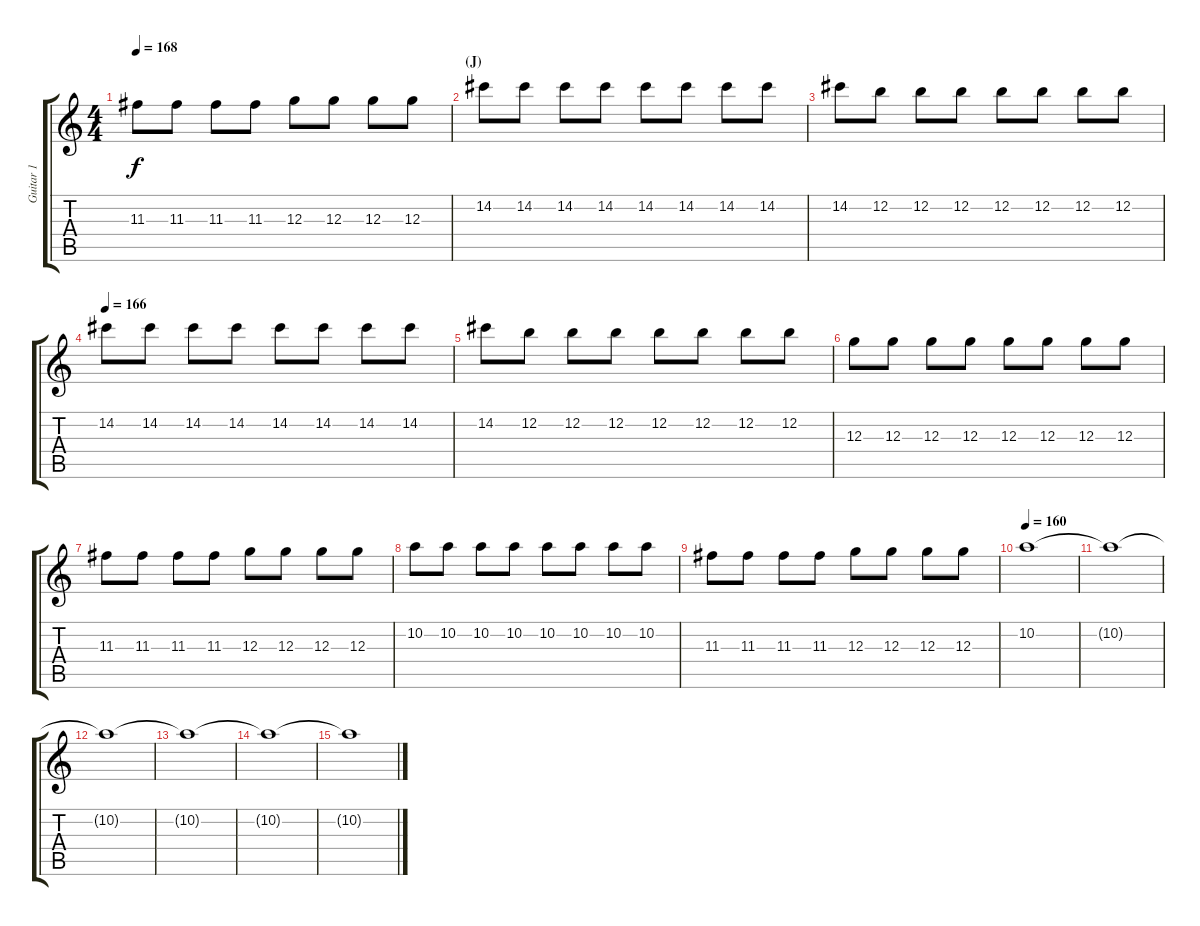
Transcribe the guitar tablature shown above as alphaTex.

\track ("Guitar 1" "Guitar 1") {instrument electricguitarjazz}
\staff {score tabs}
\tuning (E4 B3 G3 D3 A2 E2) {hide}
\ts (4 4)
\tempo 168
\clef g2
\ks c
11.3.8{dy f} 11.3.8 11.3.8 11.3.8 12.3.8 12.3.8 12.3.8 12.3.8 |
\section ("" "(J)")
14.2.8 14.2.8 14.2.8 14.2.8 14.2.8 14.2.8 14.2.8 14.2.8 |
14.2.8 12.2.8 12.2.8 12.2.8 12.2.8 12.2.8 12.2.8 12.2.8 |
\tempo 166
14.2.8 14.2.8 14.2.8 14.2.8 14.2.8 14.2.8 14.2.8 14.2.8 |
14.2.8 12.2.8 12.2.8 12.2.8 12.2.8 12.2.8 12.2.8 12.2.8 |
12.3.8 12.3.8 12.3.8 12.3.8 12.3.8 12.3.8 12.3.8 12.3.8 |
11.3.8 11.3.8 11.3.8 11.3.8 12.3.8 12.3.8 12.3.8 12.3.8 |
10.2.8 10.2.8 10.2.8 10.2.8 10.2.8 10.2.8 10.2.8 10.2.8 |
11.3.8 11.3.8 11.3.8 11.3.8 12.3.8 12.3.8 12.3.8 12.3.8 |
\tempo 160
10.2.1{volume 1} |
10.2{t}.1 |
10.2{t}.1 |
10.2{t}.1 |
10.2{t}.1 |
10.2{t}.1
